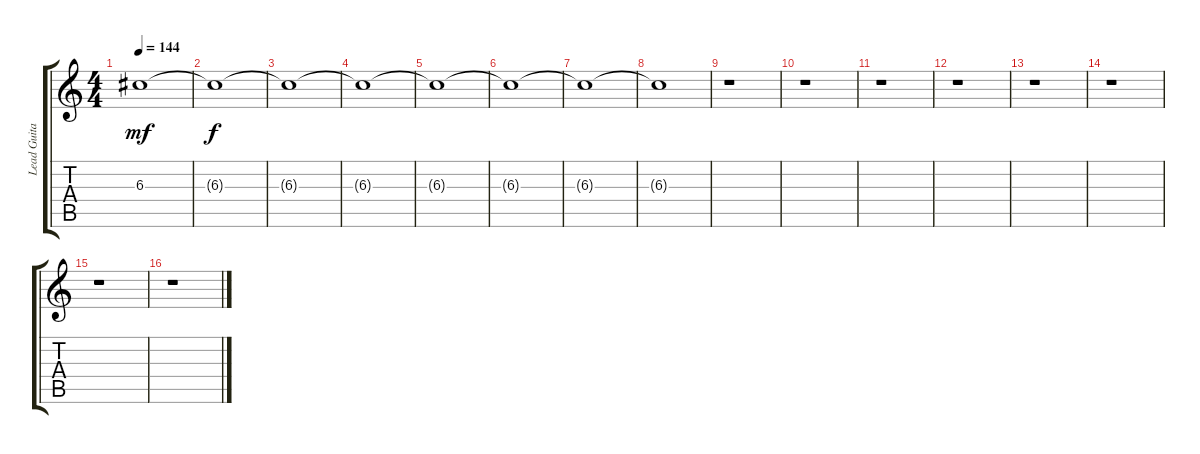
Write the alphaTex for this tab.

\track ("Lead Guitar" "Lead Guita") {instrument distortionguitar}
\staff {score tabs}
\tuning (E4 B3 G3 D3 A2 D2) {hide}
\ts (4 4)
\tempo 144
\clef g2
\ks c
6.3.1{dy mf} |
6.3{t}.1{dy f} |
6.3{t}.1 |
6.3{t}.1 |
6.3{t}.1 |
6.3{t}.1 |
6.3{t}.1 |
6.3{t}.1 |
r.1 |
r.1 |
r.1 |
r.1 |
r.1 |
r.1 |
r.1 |
r.1
